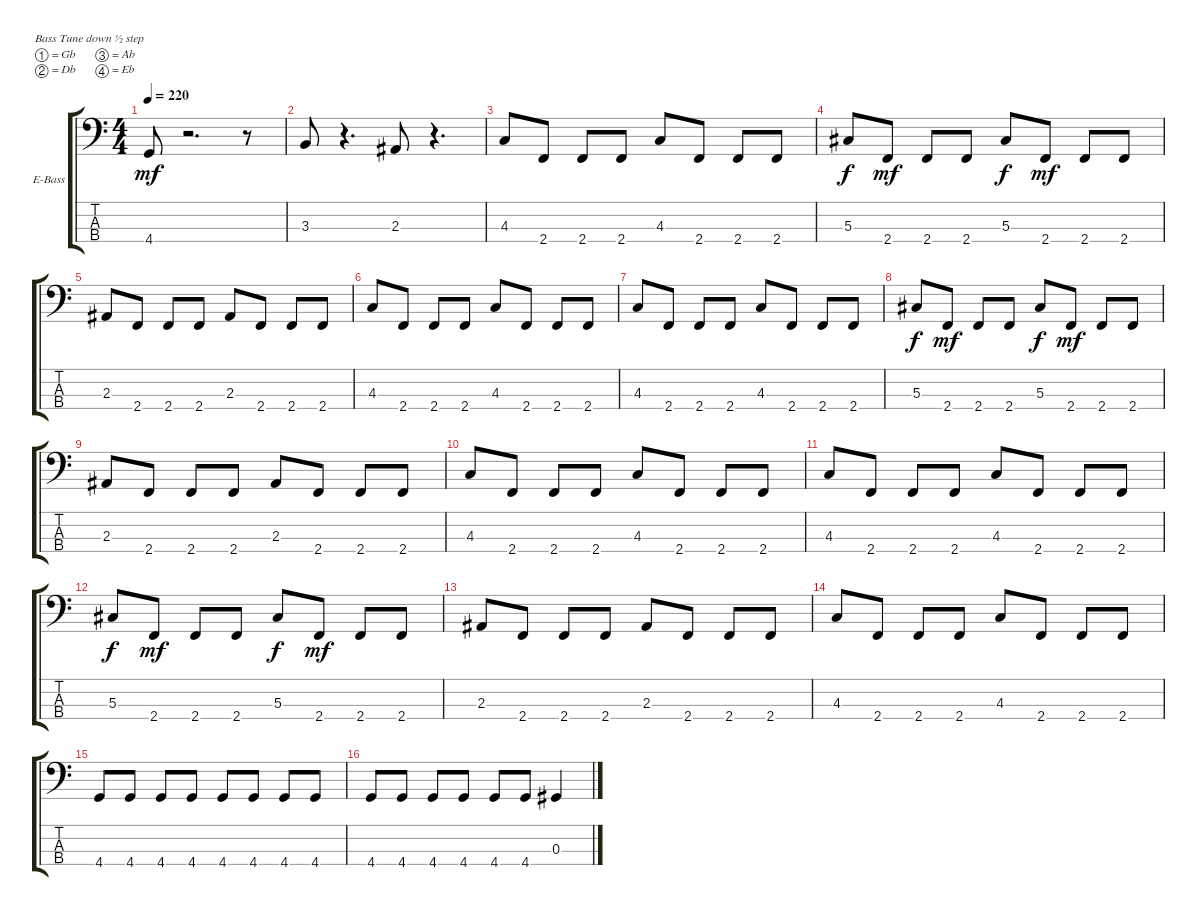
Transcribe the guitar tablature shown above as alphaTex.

\bracketExtendMode groupsimilarinstruments
\firstSystemTrackNameOrientation horizontal
\otherSystemsTrackNameOrientation horizontal
\track ("Tom Araya" "E-Bass") {instrument electricbassfinger}
\staff {score tabs}
\tuning (Gb2 Db2 Ab1 Eb1)
\ts (4 4)
\tempo 220
\clef f4
\ks c
4.4.8{dy mf} r.2{d} r.8 |
3.3.8 r.4{d} 2.3.8 r.4{d} |
4.3.8 2.4.8 2.4.8 2.4.8 4.3.8 2.4.8 2.4.8 2.4.8 |
5.3.8{dy f} 2.4.8{dy mf} 2.4.8 2.4.8 5.3.8{dy f} 2.4.8{dy mf} 2.4.8 2.4.8 |
2.3.8 2.4.8 2.4.8 2.4.8 2.3.8 2.4.8 2.4.8 2.4.8 |
4.3.8 2.4.8 2.4.8 2.4.8 4.3.8 2.4.8 2.4.8 2.4.8 |
4.3.8 2.4.8 2.4.8 2.4.8 4.3.8 2.4.8 2.4.8 2.4.8 |
5.3.8{dy f} 2.4.8{dy mf} 2.4.8 2.4.8 5.3.8{dy f} 2.4.8{dy mf} 2.4.8 2.4.8 |
2.3.8 2.4.8 2.4.8 2.4.8 2.3.8 2.4.8 2.4.8 2.4.8 |
4.3.8 2.4.8 2.4.8 2.4.8 4.3.8 2.4.8 2.4.8 2.4.8 |
4.3.8 2.4.8 2.4.8 2.4.8 4.3.8 2.4.8 2.4.8 2.4.8 |
5.3.8{dy f} 2.4.8{dy mf} 2.4.8 2.4.8 5.3.8{dy f} 2.4.8{dy mf} 2.4.8 2.4.8 |
2.3.8 2.4.8 2.4.8 2.4.8 2.3.8 2.4.8 2.4.8 2.4.8 |
4.3.8 2.4.8 2.4.8 2.4.8 4.3.8 2.4.8 2.4.8 2.4.8 |
4.4.8 4.4.8 4.4.8 4.4.8 4.4.8 4.4.8 4.4.8 4.4.8 |
4.4.8 4.4.8 4.4.8 4.4.8 4.4.8 4.4.8 0.3.4
